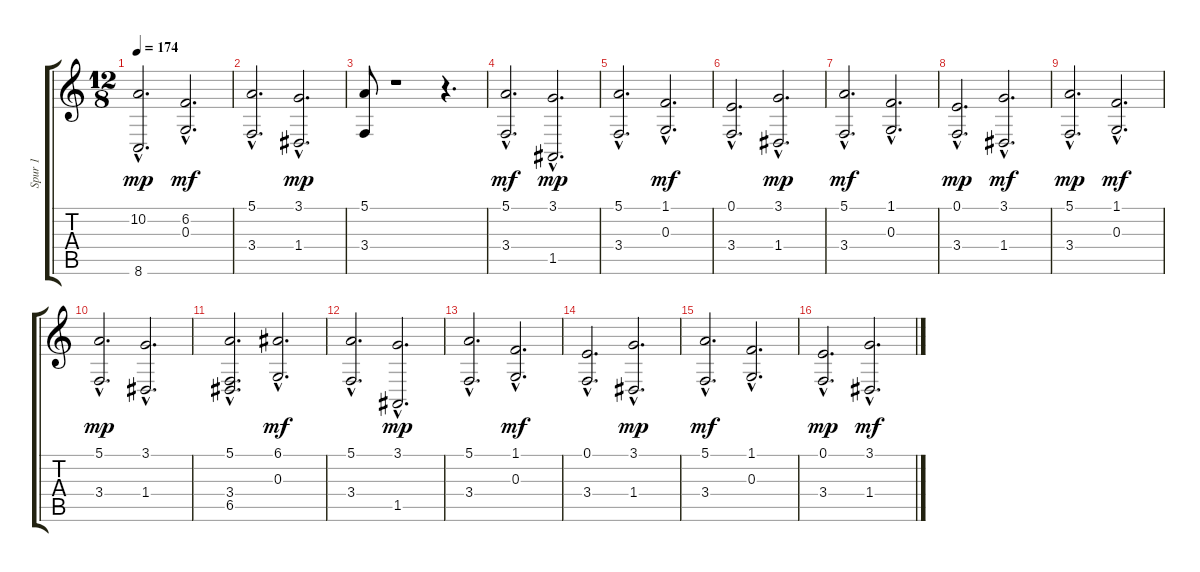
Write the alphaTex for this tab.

\track ("Spur 1" "Spur 1") {instrument stringensemble2}
\staff {score tabs}
\tuning (E4 B3 G3 D3 A2 E2) {hide}
\ts (12 8)
\tempo 174
\clef g2
\ks c
(10.2{hac} 8.6{hac}).2{d dy mp} (6.2{hac} 0.3{hac}).2{d dy mf} |
(5.1{hac} 3.4{hac}).2{d} (3.1{hac} 1.4{hac}).2{d dy mp} |
(5.1 3.4).8 r.1 r.4{d} |
(5.1{hac} 3.4{hac}).2{d dy mf} (3.1{hac} 1.5{hac}).2{d dy mp} |
(5.1{hac} 3.4{hac}).2{d} (1.1{hac} 0.3{hac}).2{d dy mf} |
(0.1{hac} 3.4{hac}).2{d} (3.1{hac} 1.4{hac}).2{d dy mp} |
(5.1{hac} 3.4{hac}).2{d dy mf} (1.1{hac} 0.3{hac}).2{d} |
(0.1{hac} 3.4{hac}).2{d dy mp} (3.1{hac} 1.4{hac}).2{d dy mf} |
(5.1{hac} 3.4{hac}).2{d dy mp} (1.1{hac} 0.3{hac}).2{d dy mf} |
(5.1{hac} 3.4{hac}).2{d dy mp} (3.1{hac} 1.4{hac}).2{d} |
(5.1{hac} 3.4{hac} 6.5).2{d} (6.1{hac} 0.3{hac}).2{d dy mf} |
(5.1{hac} 3.4{hac}).2{d} (3.1{hac} 1.5{hac}).2{d dy mp} |
(5.1{hac} 3.4{hac}).2{d} (1.1{hac} 0.3{hac}).2{d dy mf} |
(0.1{hac} 3.4{hac}).2{d} (3.1{hac} 1.4{hac}).2{d dy mp} |
(5.1{hac} 3.4{hac}).2{d dy mf} (1.1{hac} 0.3{hac}).2{d} |
(0.1{hac} 3.4{hac}).2{d dy mp} (3.1{hac} 1.4{hac}).2{d dy mf}
